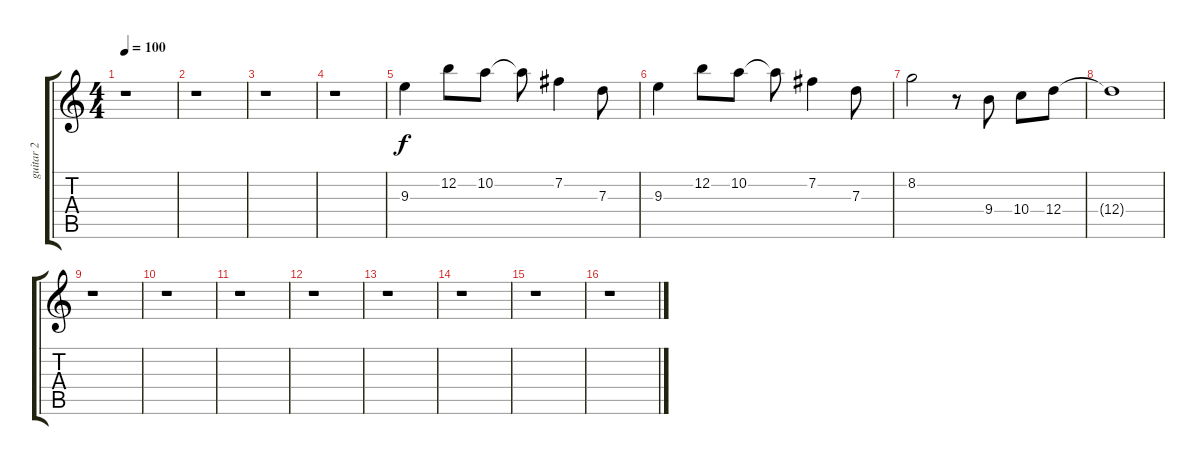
\track ("guitar 2" "guitar 2") {instrument acousticguitarsteel}
\staff {score tabs}
\tuning (E4 B3 G3 D3 A2 E2) {hide}
\ts (4 4)
\tempo 100
\clef g2
\ks c
r.1{dy f instrument acousticguitarsteel} |
r.1 |
r.1 |
r.1 |
9.3.4 12.2.8 10.2.8 10.2{t}.8 7.2.4 7.3.8 |
9.3.4 12.2.8 10.2.8 10.2{t}.8 7.2.4 7.3.8 |
8.2.2 r.8 9.4.8 10.4.8 12.4.8 |
12.4{t}.1 |
r.1 |
r.1 |
r.1 |
r.1 |
r.1 |
r.1 |
r.1 |
r.1
